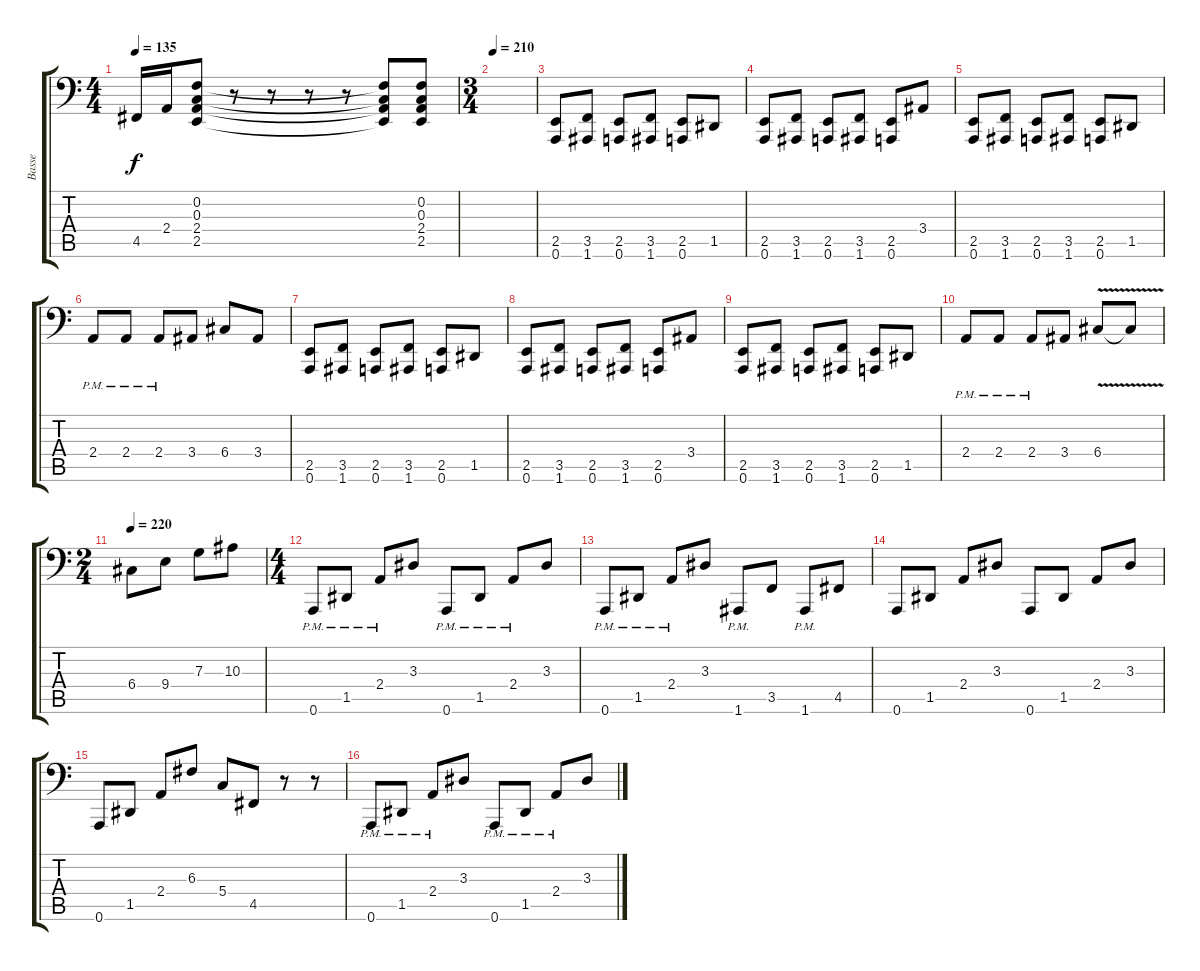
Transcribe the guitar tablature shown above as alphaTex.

\track ("Basse" "Basse") {instrument electricbasspick}
\staff {score tabs}
\tuning (Bb2 F2 C2 G1 D1 A0) {hide}
\ts (4 4)
\tempo 135
\clef f4
\ks c
4.5.16{dy f} 2.4.16 (0.2 0.3 2.4 2.5).8 r.8 r.8 r.8 r.8 (0.2{t} 0.3{t} 2.4{t} 2.5{t}).8 (0.2 0.3 2.4 2.5).8 |
\ts (3 4)
\tempo 210
|
(2.5 0.6).8 (3.5 1.6).8 (2.5 0.6).8 (3.5 1.6).8 (2.5 0.6).8 1.5.8 |
(2.5 0.6).8 (3.5 1.6).8 (2.5 0.6).8 (3.5 1.6).8 (2.5 0.6).8 3.4.8 |
(2.5 0.6).8 (3.5 1.6).8 (2.5 0.6).8 (3.5 1.6).8 (2.5 0.6).8 1.5.8 |
2.4{pm}.8 2.4{pm}.8 2.4{pm}.8 3.4.8 6.4.8 3.4.8 |
(2.5 0.6).8 (3.5 1.6).8 (2.5 0.6).8 (3.5 1.6).8 (2.5 0.6).8 1.5.8 |
(2.5 0.6).8 (3.5 1.6).8 (2.5 0.6).8 (3.5 1.6).8 (2.5 0.6).8 3.4.8 |
(2.5 0.6).8 (3.5 1.6).8 (2.5 0.6).8 (3.5 1.6).8 (2.5 0.6).8 1.5.8 |
2.4{pm}.8 2.4{pm}.8 2.4{pm}.8 3.4.8 6.4{v}.8 6.4{t}.8 |
\ts (2 4)
\tempo 220
6.4.8 9.4.8 7.3.8 10.3.8 |
\ts (4 4)
0.6{pm}.8 1.5{pm}.8 2.4{pm}.8 3.3.8 0.6{pm}.8 1.5{pm}.8 2.4{pm}.8 3.3.8 |
0.6{pm}.8 1.5{pm}.8 2.4{pm}.8 3.3.8 1.6{pm}.8 3.5.8 1.6{pm}.8 4.5.8 |
0.6.8 1.5.8 2.4.8 3.3.8 0.6.8 1.5.8 2.4.8 3.3.8 |
0.6.8 1.5.8 2.4.8 6.3.8 5.4.8 4.5.8 r.8 r.8 |
0.6{pm}.8 1.5{pm}.8 2.4{pm}.8 3.3.8 0.6{pm}.8 1.5{pm}.8 2.4{pm}.8 3.3.8
